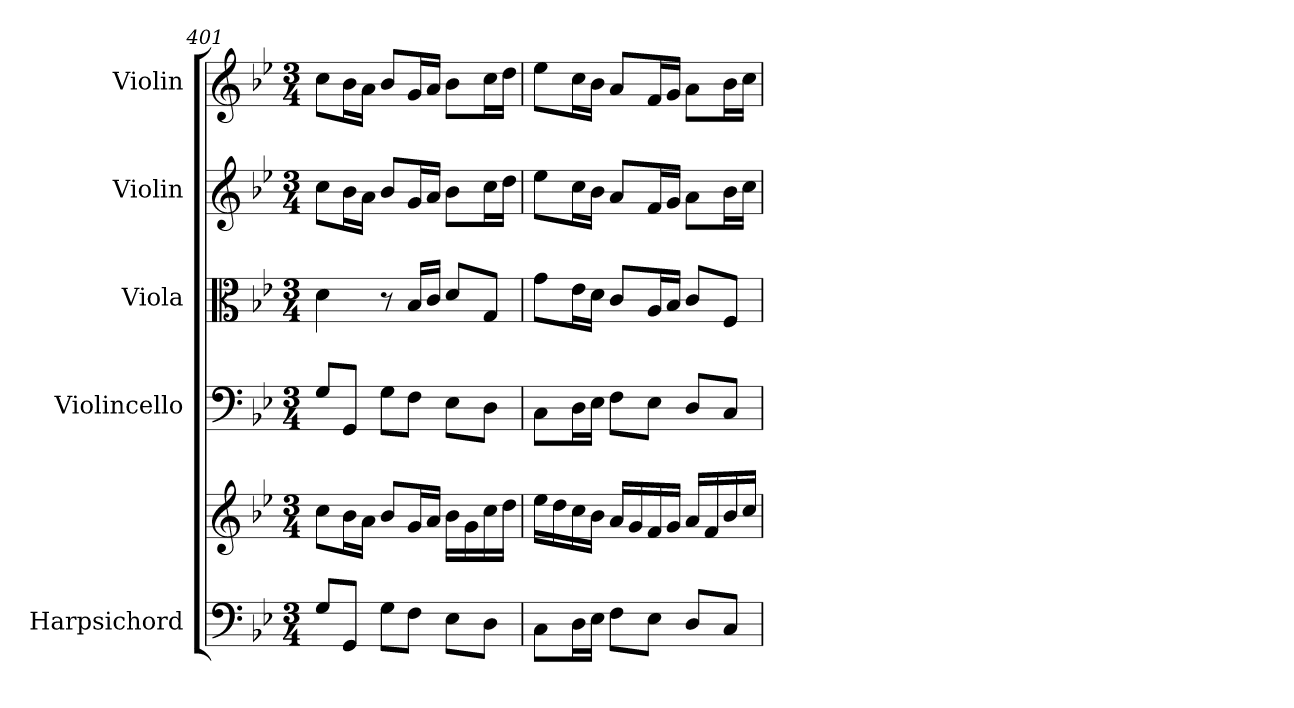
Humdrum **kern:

**kern	**kern	**kern	**kern	**kern	**kern
*part5	*part5	*part4	*part3	*part2	*part1
*staff6	*staff5	*staff4	*staff3	*staff2	*staff1
*I"Harpsichord	*	*I"Violincello	*I"Viola	*I"Violin	*I"Violin
*I'Hpschd	*	*I'Vc	*I'Vla	*I'Vln	*I'Vln
!!LO:PB:g=z
*clefF4	*clefG2	*clefF4	*clefC3	*clefG2	*clefG2
*k[b-e-]	*k[b-e-]	*k[b-e-]	*k[b-e-]	*k[b-e-]	*k[b-e-]
*M3/4	*M3/4	*M3/4	*M3/4	*M3/4	*M3/4
=401	=401	=401	=401	=401	=401
8G/L	8cc\L	8G/L	4d\	8cc\L	8cc\L
8GG/J	16b-\L	8GG/J	.	16b-\L	16b-\L
.	16a\JJ	.	.	16a\JJ	16a\JJ
8G\L	8b-/L	8G\L	8r	8b-/L	8b-/L
8F\J	16g/L	8F\J	16B-/LL	16g/L	16g/L
.	16a/JJ	.	16c/JJ	16a/JJ	16a/JJ
8E-\L	16b-\LL	8E-\L	8d/L	8b-\L	8b-\L
.	16g\	.	.	.	.
8D\J	16cc\	8D\J	8G/J	16cc\L	16cc\L
.	16dd\JJ	.	.	16dd\JJ	16dd\JJ
=402	=402	=402	=402	=402	=402
8C\L	16ee-\LL	8C\L	8g\L	8ee-\L	8ee-\L
.	16dd\	.	.	.	.
16D\L	16cc\	16D\L	16e-\L	16cc\L	16cc\L
16E-\JJ	16b-\JJ	16E-\JJ	16d\JJ	16b-\JJ	16b-\JJ
8F\L	16a/LL	8F\L	8c/L	8a/L	8a/L
.	16g/	.	.	.	.
8E-\J	16f/	8E-\J	16A/L	16f/L	16f/L
.	16g/JJ	.	16B-/JJ	16g/JJ	16g/JJ
8D/L	16a/LL	8D/L	8c/L	8a\L	8a\L
.	16f/	.	.	.	.
8C/J	16b-/	8C/J	8F/J	16b-\L	16b-\L
.	16cc/JJ	.	.	16cc\JJ	16cc\JJ
=	=	=	=	=	=
*-	*-	*-	*-	*-	*-
